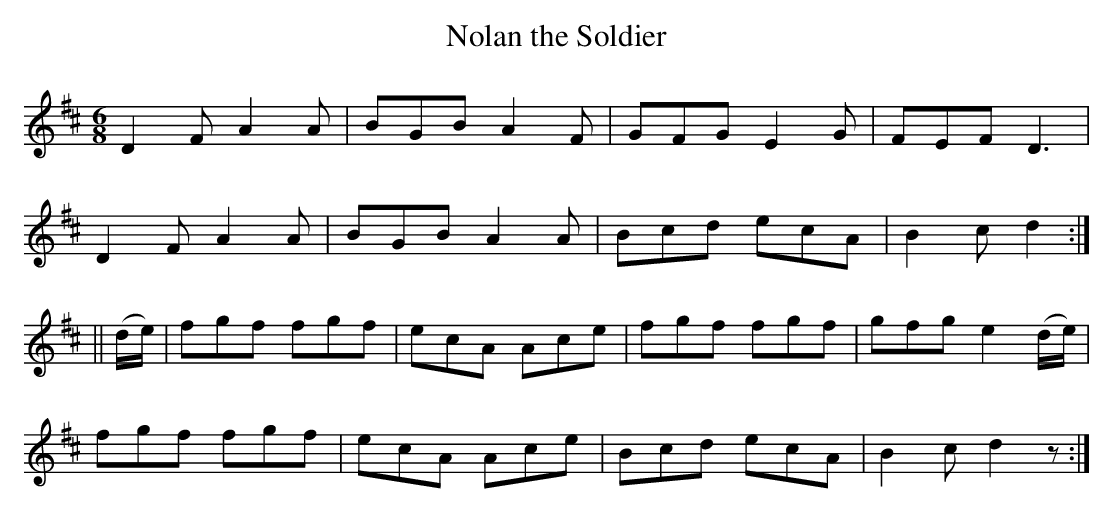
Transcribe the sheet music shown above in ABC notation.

X:1
T: Nolan the Soldier
M: 6/8
L: 1/8
K: D
D2 F A2 A|BGB A2 F|GFG E2 G|FEF D3|
D2 F A2 A|BGB A2 A|Bcd ecA|B2 c d2:|
||(d/2e/2)|fgf fgf|ecA Ace|fgf fgf|gfg e2 (d/2e/2)|
fgf fgf|ecA Ace|Bcd ecA|B2 c d2 z:|
